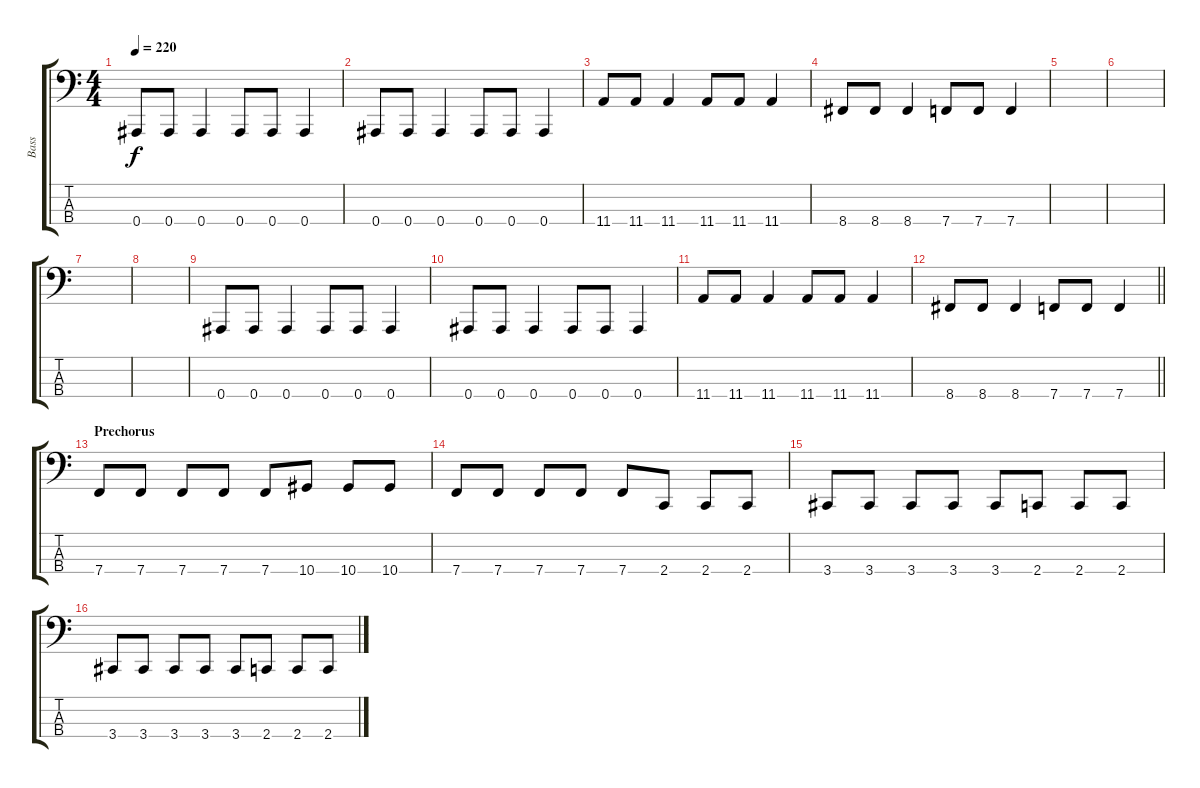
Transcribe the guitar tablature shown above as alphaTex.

\track ("Bass" "Bass") {instrument electricbassfinger}
\staff {score tabs}
\tuning (Eb2 Bb1 F1 Bb0) {hide}
\ts (4 4)
\tempo 220
\clef f4
\ks c
0.4.8{dy f} 0.4.8 0.4.4 0.4.8 0.4.8 0.4.4 |
0.4.8 0.4.8 0.4.4 0.4.8 0.4.8 0.4.4 |
11.4.8 11.4.8 11.4.4 11.4.8 11.4.8 11.4.4 |
8.4.8 8.4.8 8.4.4 7.4.8 7.4.8 7.4.4 |
|
|
|
|
0.4.8 0.4.8 0.4.4 0.4.8 0.4.8 0.4.4 |
0.4.8 0.4.8 0.4.4 0.4.8 0.4.8 0.4.4 |
11.4.8 11.4.8 11.4.4 11.4.8 11.4.8 11.4.4 |
\barLineRight lightlight
8.4.8 8.4.8 8.4.4 7.4.8 7.4.8 7.4.4 |
\section ("" "Prechorus")
7.4.8 7.4.8 7.4.8 7.4.8 7.4.8 10.4.8 10.4.8 10.4.8 |
7.4.8 7.4.8 7.4.8 7.4.8 7.4.8 2.4.8 2.4.8 2.4.8 |
3.4.8 3.4.8 3.4.8 3.4.8 3.4.8 2.4.8 2.4.8 2.4.8 |
3.4.8 3.4.8 3.4.8 3.4.8 3.4.8 2.4.8 2.4.8 2.4.8
